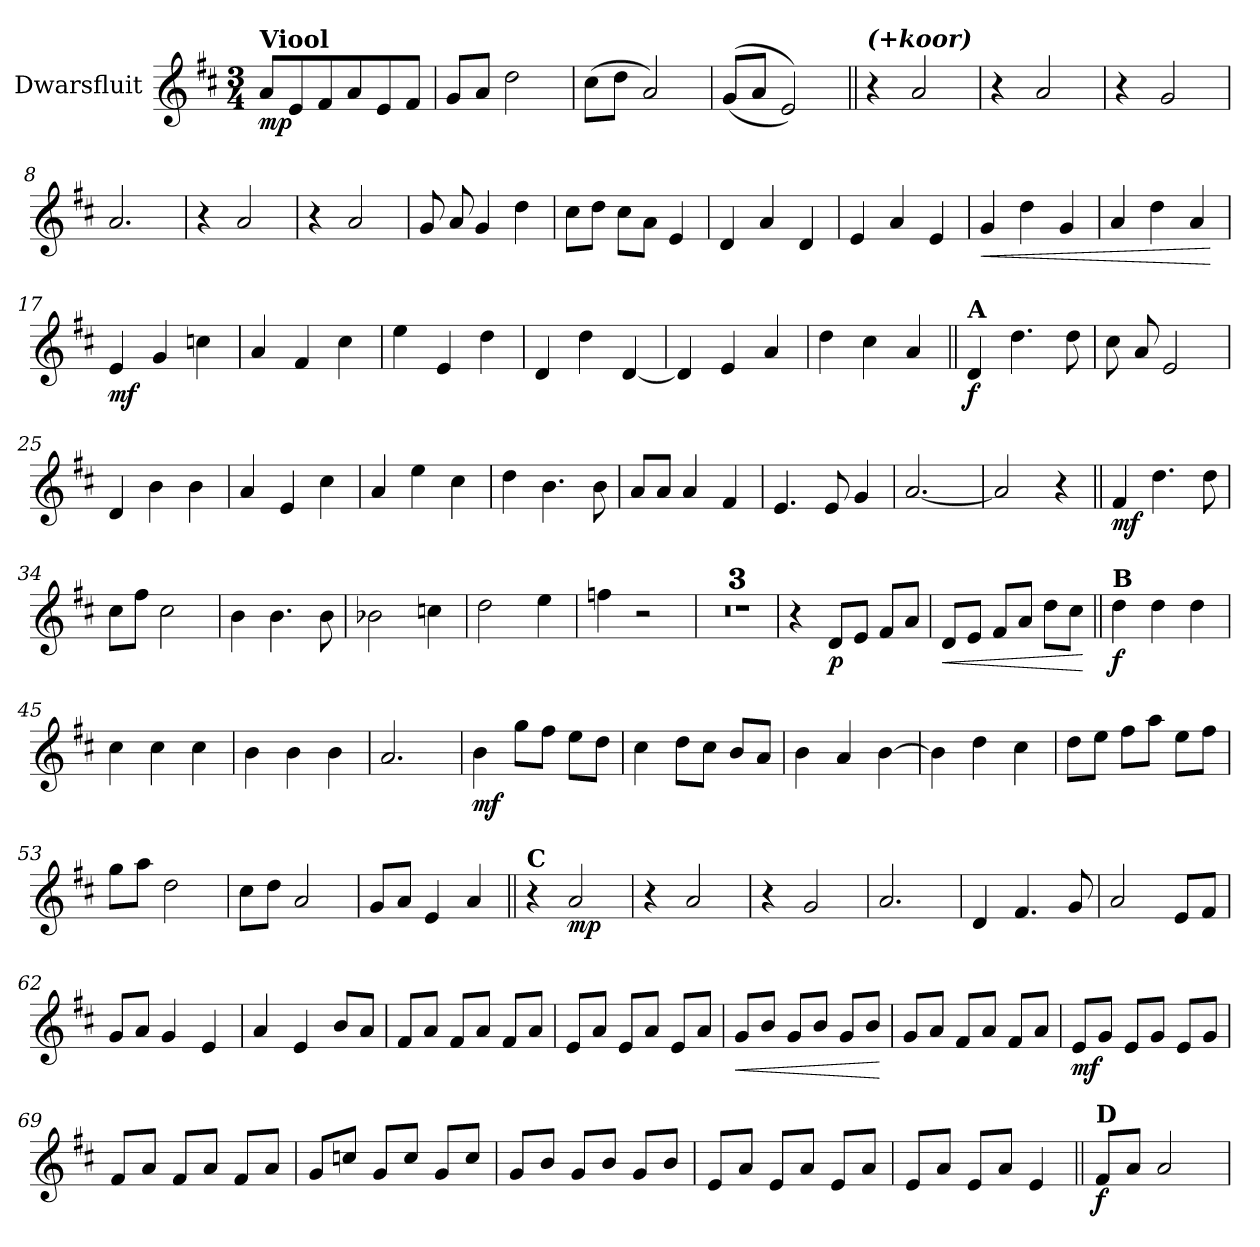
**kern	**dynam
*part1	*part1
*staff1	*staff1
*I"Dwarsfluit	*
*I'Fl.	*
*clefG2	*
*k[f#c#]	*
*M3/4	*
*MM96	*
=1	=1
!LO:TX:a:B:t=Viool	!
!	!LO:DY:b
8a/L	mp
8e/	.
8f#/	.
8a/	.
8e/	.
8f#/J	.
=2	=2
8g/L	.
8a/J	.
2dd\	.
=3	=3
(8cc#\L	.
8dd\J	.
2a/)	.
=4	=4
((8g/L	.
8a/J	.
2e/))	.
=5||	=5||
!LO:TX:a:Bi:t=(+koor)	!
4r	.
2a/	.
=6	=6
4r	.
2a/	.
=7	=7
4r	.
2g/	.
=8	=8
2.a/	.
=9	=9
4r	.
2a/	.
=10	=10
4r	.
2a/	.
=11	=11
8g/	.
8a/	.
4g/	.
4dd\	.
!!LO:LB:g=z
=12	=12
8cc#\L	.
8dd\J	.
8cc#\L	.
8a\J	.
4e/	.
=13	=13
4d/	.
4a/	.
4d/	.
=14	=14
4e/	.
4a/	.
4e/	.
=15	=15
!	!LO:HP:b
4g/	<
4dd\	.
4g/	.
=16	=16
4a/	.
4dd\	.
4a/	.
.	[
=17	=17
!	!LO:DY:b
4e/	mf
4g/	.
4ccn\	.
=18	=18
4a/	.
4f#/	.
4cc#\	.
=19	=19
4ee\	.
4e/	.
4dd\	.
=20	=20
4d/	.
4dd\	.
[4d/	.
=21	=21
4d/]	.
4e/	.
4a/	.
!!LO:LB:g=z
=22	=22
4dd\	.
4cc#\	.
4a/	.
=23||	=23||
!LO:TX:a:B:t=A	!
!	!LO:DY:b
4d/	f
4.dd\	.
8dd\	.
=24	=24
8cc#\	.
8a/	.
2e/	.
=25	=25
4d/	.
4b\	.
4b\	.
=26	=26
4a/	.
4e/	.
4cc#\	.
=27	=27
4a/	.
4ee\	.
4cc#\	.
=28	=28
4dd\	.
4.b\	.
8b\	.
=29	=29
8a/L	.
8a/J	.
4a/	.
4f#/	.
=30	=30
4.e/	.
8e/	.
4g/	.
=31	=31
[2.a/	.
!!LO:LB:g=z
=32	=32
2a/]	.
4r	.
=33||	=33||
!	!LO:DY:b
4f#/	mf
4.dd\	.
8dd\	.
=34	=34
8cc#\L	.
8ff#\J	.
2cc#\	.
=35	=35
4b\	.
4.b\	.
8b\	.
=36	=36
2b-X\	.
4ccn\	.
=37	=37
2dd\	.
4ee\	.
=38	=38
4ffn\	.
2r	.
=39	=39
2.r	.
=40	=40
2.r	.
=41	=41
2.r	.
=42	=42
4r	.
!	!LO:DY:b
8d/L	p
8e/J	.
8f#/L	.
8a/J	.
!!LO:LB:g=z
=43	=43
!	!LO:HP:b
8d/L	<
8e/J	.
8f#/L	.
8a/J	.
8dd\L	.
8cc#\J	.
.	[
=44||	=44||
!LO:TX:a:B:t=B	!
!	!LO:DY:b
4dd\	f
4dd\	.
4dd\	.
=45	=45
4cc#\	.
4cc#\	.
4cc#\	.
=46	=46
4b\	.
4b\	.
4b\	.
=47	=47
2.a/	.
=48	=48
!	!LO:DY:b
4b\	mf
8gg\L	.
8ff#\J	.
8ee\L	.
8dd\J	.
=49	=49
4cc#\	.
8dd\L	.
8cc#\J	.
8b/L	.
8a/J	.
=50	=50
4b\	.
4a/	.
[4b\	.
=51	=51
4b\]	.
4dd\	.
4cc#\	.
!!LO:LB:g=z
=52	=52
8dd\L	.
8ee\J	.
8ff#\L	.
8aa\J	.
8ee\L	.
8ff#\J	.
=53	=53
8gg\L	.
8aa\J	.
2dd\	.
=54	=54
8cc#\L	.
8dd\J	.
2a/	.
=55	=55
8g/L	.
8a/J	.
4e/	.
4a/	.
=56||	=56||
!LO:TX:a:B:t=C	!
4r	.
!	!LO:DY:b
2a/	mp
=57	=57
4r	.
2a/	.
=58	=58
4r	.
2g/	.
=59	=59
2.a/	.
=60	=60
4d/	.
4.f#/	.
8g/	.
=61	=61
2a/	.
8e/L	.
8f#/J	.
!!LO:LB:g=z
=62	=62
8g/L	.
8a/J	.
4g/	.
4e/	.
=63	=63
4a/	.
4e/	.
8b/L	.
8a/J	.
=64	=64
8f#/L	.
8a/J	.
8f#/L	.
8a/J	.
8f#/L	.
8a/J	.
=65	=65
8e/L	.
8a/J	.
8e/L	.
8a/J	.
8e/L	.
8a/J	.
=66	=66
!	!LO:HP:b
8g/L	<
8b/J	.
8g/L	.
8b/J	.
8g/L	.
8b/J	.
.	[
=67	=67
8g/L	.
8a/J	.
8f#/L	.
8a/J	.
8f#/L	.
8a/J	.
=68	=68
!	!LO:DY:b
8e/L	mf
8g/J	.
8e/L	.
8g/J	.
8e/L	.
8g/J	.
!!LO:LB:g=z
=69	=69
8f#/L	.
8a/J	.
8f#/L	.
8a/J	.
8f#/L	.
8a/J	.
=70	=70
8g/L	.
8ccn/J	.
8g/L	.
8cc/J	.
8g/L	.
8cc/J	.
=71	=71
8g/L	.
8b/J	.
8g/L	.
8b/J	.
8g/L	.
8b/J	.
=72	=72
8e/L	.
8a/J	.
8e/L	.
8a/J	.
8e/L	.
8a/J	.
=73	=73
8e/L	.
8a/J	.
8e/L	.
8a/J	.
4e/	.
=74||	=74||
!LO:TX:a:B:t=D	!
!	!LO:DY:b
8f#/L	f
8a/J	.
2a/	.
=	=
*-	*-
